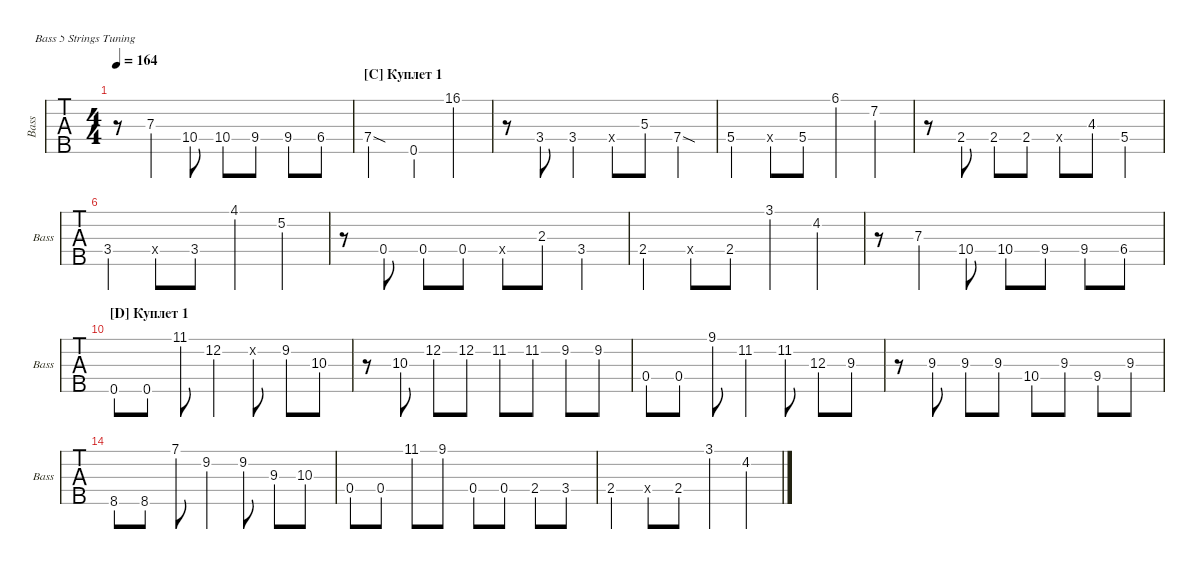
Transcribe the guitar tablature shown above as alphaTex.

\defaultSystemsLayout 4
\hideDynamics
\bracketExtendMode groupsimilarinstruments
\singleTrackTrackNamePolicy allsystems
\multiTrackTrackNamePolicy allsystems
\otherSystemsTrackNameOrientation horizontal
\defaultBarNumberDisplay FirstOfSystem
\track ("Bass" "Bass") {instrument electricbassfinger}
\staff {tabs}
\tuning (G2 D2 A1 E1 B0)
\ts (4 4)
\tempo 164
\clef f4
\ks c
r.8{dy f} 7.3{st}.4 10.4.8 10.4.8 9.4.8 9.4.8 6.4.8 |
\section ("C" "Куплет 1")
7.4{sod}.2 0.5{st}.4 16.1{st}.4 |
r.8 3.4.8 3.4{st}.4 3.4{x}.8 5.3.8 7.4{sod}.4 |
5.4{st}.4 5.4{x}.8 5.4.8 6.1{st}.4 7.2{st}.4 |
r.8 2.4.8 2.4.8 2.4.8 2.4{x}.8 4.3.8 5.4{st}.4 |
3.4{st}.4 3.4{st x}.8 3.4{st}.8 4.1{st}.4 5.2{st}.4 |
r.8 0.4.8 0.4.8 0.4.8 0.4{x}.8 2.3.8 3.4{st}.4 |
2.4{st}.4 2.4{x}.8 2.4.8 3.1{st}.4 4.2{st}.4 |
r.8 7.3{st}.4 10.4.8 10.4.8 9.4.8 9.4.8 6.4.8 |
\section ("D" "Куплет 1")
0.5.8 0.5.8 11.1.8 12.2{st}.4 12.2{x}.8 9.2.8 10.3.8 |
r.8 10.3.8 12.2{st}.8 12.2{st}.8 11.2{st}.8 11.2{st}.8 9.2{st}.8 9.2{st}.8 |
0.4.8 0.4.8 9.1.8 11.2{st}.4 11.2.8 12.3.8 9.3.8 |
r.8 9.3.8 9.3.8 9.3.8 10.4.8 9.3.8 9.4.8 9.3.8 |
8.5.8 8.5.8 7.1.8 9.2{st}.4 9.2{st}.8 9.3.8 10.3.8 |
0.4.8 0.4.8 11.1.8 9.1.8 0.4.8 0.4.8 2.4.8 3.4.8 |
2.4{st}.4 2.4{x}.8 2.4.8 3.1{st}.4 4.2{st}.4
